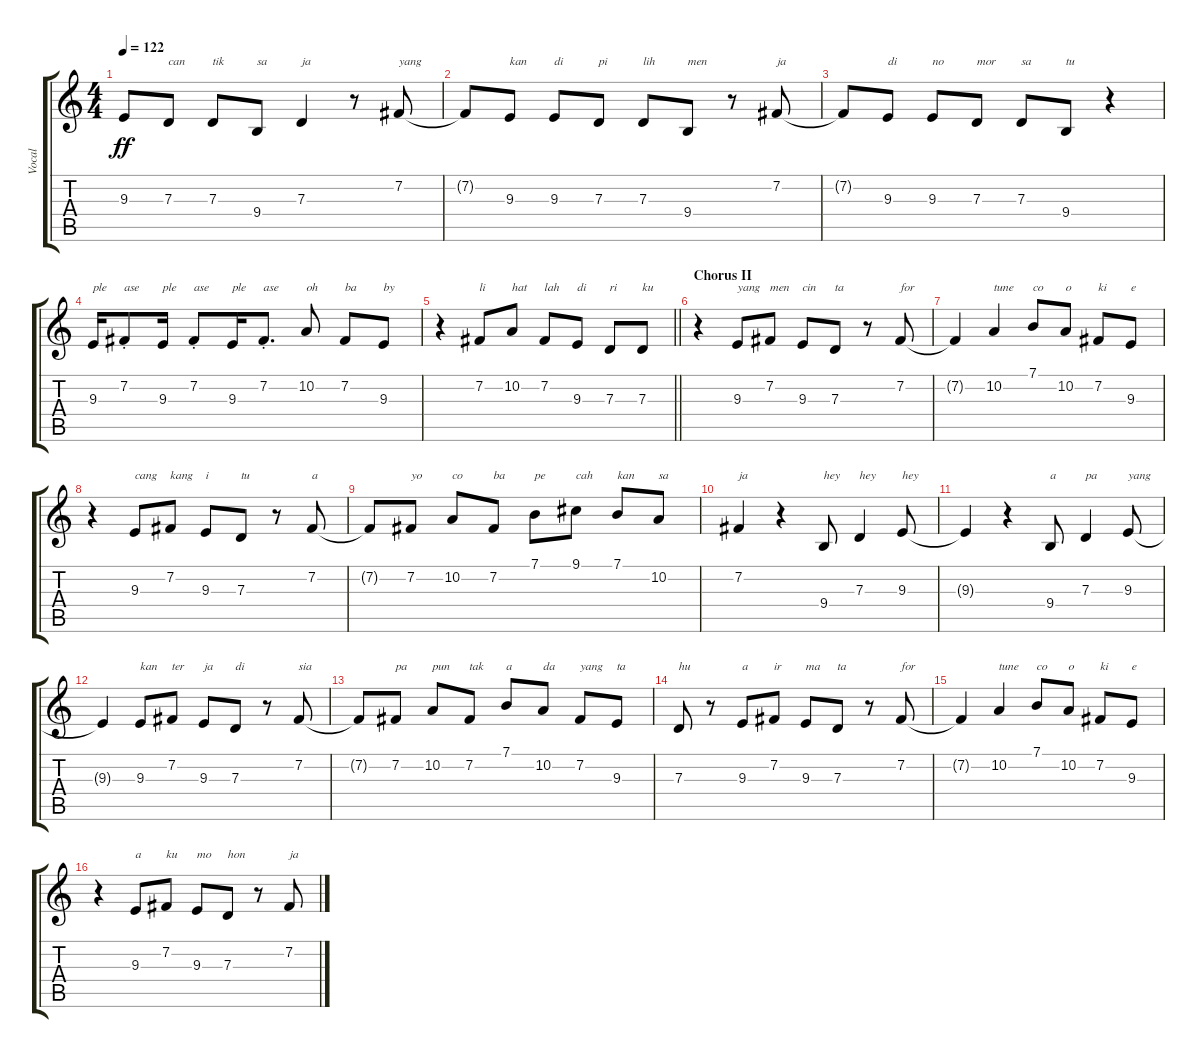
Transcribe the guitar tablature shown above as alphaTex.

\track ("Vocal" "Vocal") {instrument lead2sawtooth}
\staff {score tabs}
\tuning (E4 B3 G3 D3 A2 E2) {hide}
\ts (4 4)
\tempo 122
\clef g2
\ks c
9.3{t}.8{dy ff} 7.3.8{txt "can"} 7.3.8{txt "tik"} 9.4.8{txt "sa"} 7.3.4{txt "ja"} r.8 7.2.8{txt "yang"} |
7.2{t}.8 9.3.8{txt "kan"} 9.3.8{txt "di"} 7.3.8{txt "pi"} 7.3.8{txt "lih"} 9.4.8{txt "men"} r.8 7.2.8{txt "ja"} |
7.2{t}.8 9.3.8{txt "di"} 9.3.8{txt "no"} 7.3.8{txt "mor"} 7.3.8{txt "sa"} 9.4.8{txt "tu"} r.4 |
9.3.16{txt "ple"} 7.2{st}.8{txt "ase"} 9.3.16{txt "ple"} 7.2{st}.8{txt "ase"} 9.3.16{txt "ple"} 7.2{st}.8{d txt "ase"} 10.2.8{txt "oh"} 7.2.8{txt "ba"} 9.3.8{txt "by"} |
\barLineRight lightlight
r.4 7.2.8{txt "li"} 10.2.8{txt "hat"} 7.2.8{txt "lah"} 9.3.8{txt "di"} 7.3.8{txt "ri"} 7.3.8{txt "ku"} |
\section ("" "Chorus II")
r.4 9.3.8{txt "yang"} 7.2.8{txt "men"} 9.3.8{txt "cin"} 7.3.8{txt "ta"} r.8 7.2.8{txt "for"} |
7.2{t}.4 10.2.4{txt "tune"} 7.1.8{txt "co"} 10.2.8{txt "o"} 7.2.8{txt "ki"} 9.3.8{txt "e"} |
r.4 9.3.8{txt "cang"} 7.2.8{txt "kang"} 9.3.8{txt "i"} 7.3.8{txt "tu"} r.8 7.2.8{txt "a"} |
7.2{t}.8 7.2.8{txt "yo"} 10.2.8{txt "co"} 7.2.8{txt "ba"} 7.1.8{txt "pe"} 9.1.8{txt "cah"} 7.1.8{txt "kan"} 10.2.8{txt "sa"} |
7.2.4{txt "ja"} r.4 9.4.8{txt "hey"} 7.3.4{txt "hey"} 9.3.8{txt "hey"} |
9.3{t}.4 r.4 9.4.8{txt "a"} 7.3.4{txt "pa"} 9.3.8{txt "yang"} |
9.3{t}.4 9.3.8{txt "kan"} 7.2.8{txt "ter"} 9.3.8{txt "ja"} 7.3.8{txt "di"} r.8 7.2.8{txt "sia"} |
7.2{t}.8 7.2.8{txt "pa"} 10.2.8{txt "pun"} 7.2.8{txt "tak"} 7.1.8{txt "a"} 10.2.8{txt "da"} 7.2.8{txt "yang"} 9.3.8{txt "ta"} |
7.3.8{txt "hu"} r.8 9.3.8{txt "a"} 7.2.8{txt "ir"} 9.3.8{txt "ma"} 7.3.8{txt "ta"} r.8 7.2.8{txt "for"} |
7.2{t}.4 10.2.4{txt "tune"} 7.1.8{txt "co"} 10.2.8{txt "o"} 7.2.8{txt "ki"} 9.3.8{txt "e"} |
r.4 9.3.8{txt "a"} 7.2.8{txt "ku"} 9.3.8{txt "mo"} 7.3.8{txt "hon"} r.8 7.2.8{txt "ja"}
